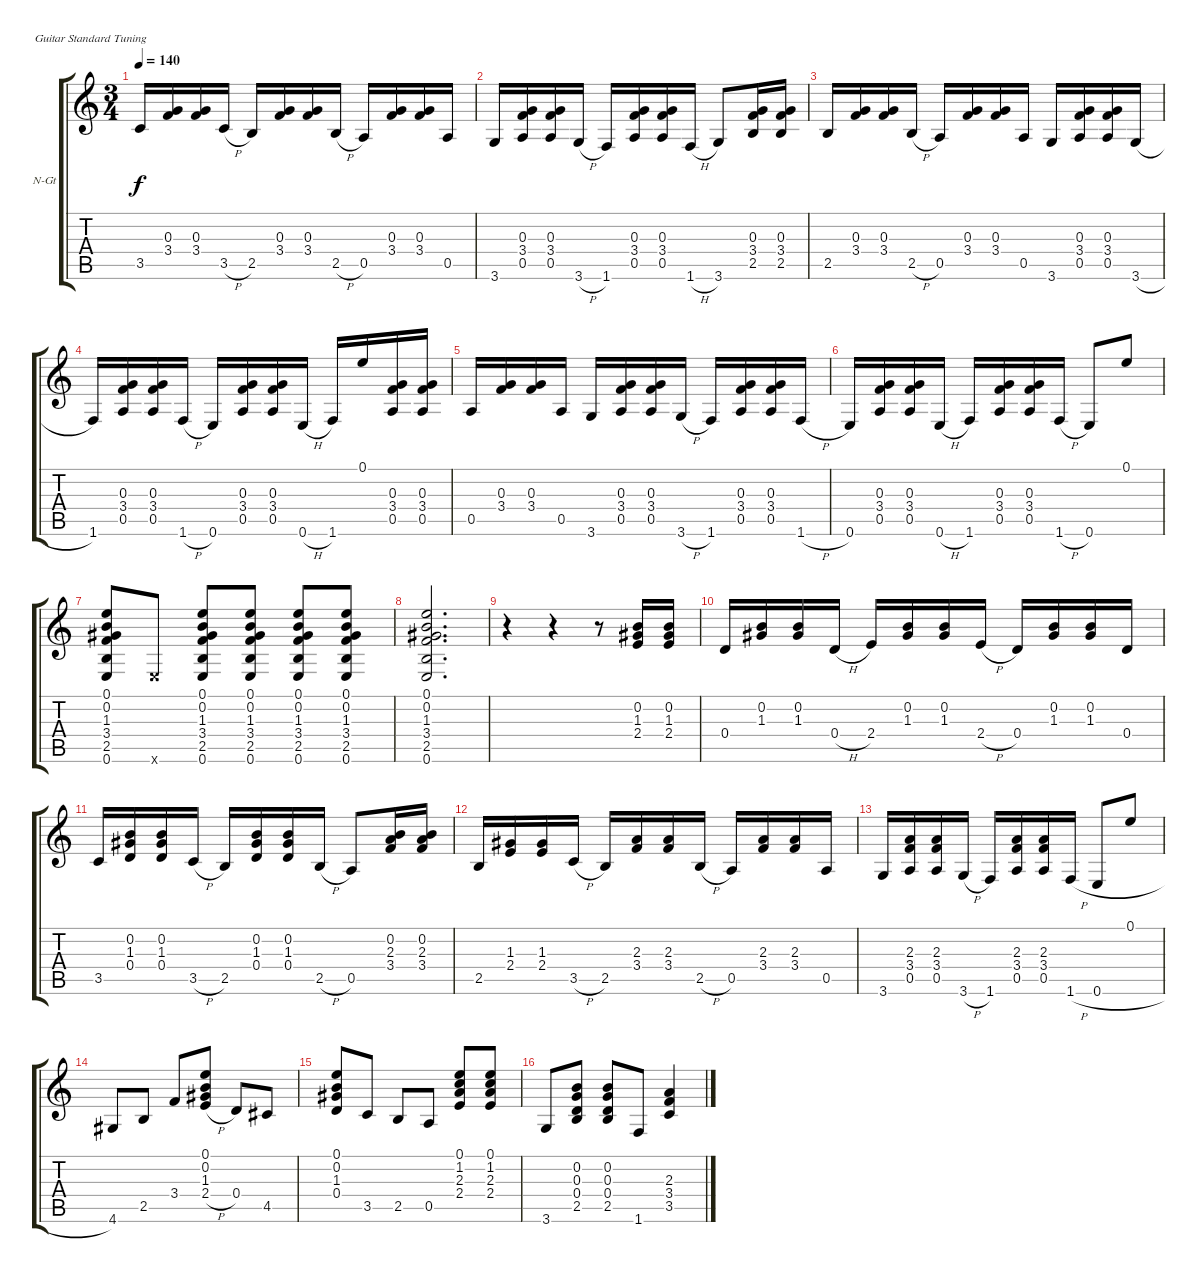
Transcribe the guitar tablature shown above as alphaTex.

\bracketExtendMode groupsimilarinstruments
\firstSystemTrackNameOrientation horizontal
\otherSystemsTrackNameOrientation horizontal
\track ("Piste 1" "N-Gt") {instrument acousticguitarnylon}
\staff {score tabs}
\tuning (E4 B3 G3 D3 A2 E2)
\ts (3 4)
\tempo 140
\clef g2
\ks c
3.5.16{dy f} (0.3 3.4).16 (0.3 3.4).16 3.5{h}.16 2.5.16 (0.3 3.4).16 (0.3 3.4).16 2.5{h}.16 0.5.16 (0.3 3.4).16 (0.3 3.4).16 0.5.16 |
3.6.16 (0.3 3.4 0.5).16 (0.3 3.4 0.5).16 3.6{h}.16 1.6.16 (0.3 3.4 0.5).16 (0.3 3.4 0.5).16 1.6{h}.16 3.6.8 (0.3 3.4 2.5).16 (0.3 3.4 2.5).16 |
2.5.16 (0.3 3.4).16 (0.3 3.4).16 2.5{h}.16 0.5.16 (0.3 3.4).16 (0.3 3.4).16 0.5.16 3.6.16 (0.3 3.4 0.5).16 (0.3 3.4 0.5).16 3.6{h}.16 |
1.6.16 (0.3 3.4 0.5).16 (0.3 3.4 0.5).16 1.6{h}.16 0.6.16 (0.3 3.4 0.5).16 (0.3 3.4 0.5).16 0.6{h}.16 1.6.16 0.1.16 (0.3 3.4 0.5).16 (0.3 3.4 0.5).16 |
0.5.16 (0.3 3.4).16 (0.3 3.4).16 0.5.16 3.6.16 (0.3 3.4 0.5).16 (0.3 3.4 0.5).16 3.6{h}.16 1.6.16 (0.3 3.4 0.5).16 (0.3 3.4 0.5).16 1.6{h}.16 |
0.6.16 (0.3 3.4 0.5).16 (0.3 3.4 0.5).16 0.6{h}.16 1.6.16 (0.3 3.4 0.5).16 (0.3 3.4 0.5).16 1.6{h}.16 0.6.8 0.1.8 |
(0.1 0.2 1.3 3.4 2.5 0.6).8 0.6{x}.8 (0.1 0.2 1.3 3.4 2.5 0.6).8 (0.1 0.2 1.3 3.4 2.5 0.6).8 (0.1 0.2 1.3 3.4 2.5 0.6).8 (0.1 0.2 1.3 3.4 2.5 0.6).8 |
(0.1 0.2 1.3 3.4 2.5 0.6).2{d} |
r.4 r.4 r.8 (0.2 1.3 2.4).16 (0.2 1.3 2.4).16 |
0.4.16 (0.2 1.3).16 (0.2 1.3).16 0.4{h}.16 2.4.16 (0.2 1.3).16 (0.2 1.3).16 2.4{h}.16 0.4.16 (0.2 1.3).16 (0.2 1.3).16 0.4.16 |
3.5.16 (0.2 1.3 0.4).16 (0.2 1.3 0.4).16 3.5{h}.16 2.5.16 (0.2 1.3 0.4).16 (0.2 1.3 0.4).16 2.5{h}.16 0.5.8 (0.2 2.3 3.4).16 (0.2 2.3 3.4).16 |
2.5.16 (1.3 2.4).16 (1.3 2.4).16 3.5{h}.16 2.5.16 (2.3 3.4).16 (2.3 3.4).16 2.5{h}.16 0.5.16 (2.3 3.4).16 (2.3 3.4).16 0.5.16 |
3.6.16 (2.3 3.4 0.5).16 (2.3 3.4 0.5).16 3.6{h}.16 1.6.16 (2.3 3.4 0.5).16 (2.3 3.4 0.5).16 1.6{h}.16 0.6{h}.8 0.1.8 |
4.6.8 2.5.8 3.4.8 (0.1 0.2 1.3 2.4{h}).8 0.4.8 4.5.8 |
(0.1 0.2 1.3 0.4).8 3.5.8 2.5.8 0.5.8 (0.1 1.2 2.3 2.4).8 (0.1 1.2 2.3 2.4).8 |
3.6.8 (0.2 0.3 0.4 2.5).8 (0.2 0.3 0.4 2.5).8 1.6.8 (2.3 3.4 3.5).4
